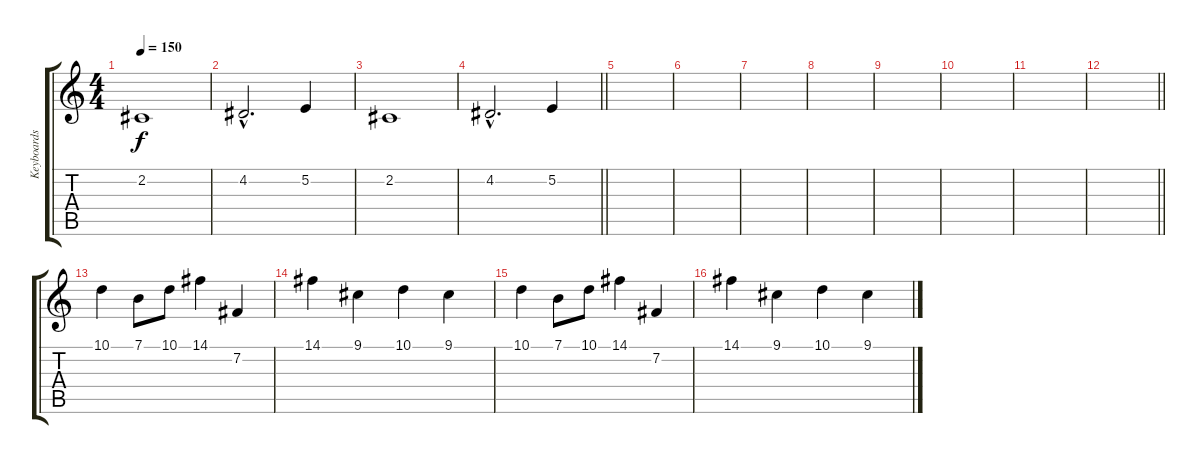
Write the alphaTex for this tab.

\track ("Keyboards" "Keyboards") {instrument churchorgan}
\staff {score tabs}
\tuning (E4 B3 G3 D3 A2 E2) {hide}
\ts (4 4)
\tempo 150
\clef g2
\ks c
2.2.1{dy f} |
4.2{hac}.2{d} 5.2.4 |
2.2.1 |
\barLineRight lightlight
4.2{hac}.2{d} 5.2.4 |
\section ("" "")
|
|
|
|
|
|
|
\barLineRight lightlight
|
\section ("" "")
10.1.4 7.1.8 10.1.8 14.1.4 7.2.4 |
14.1.4 9.1.4 10.1.4 9.1.4 |
10.1.4 7.1.8 10.1.8 14.1.4 7.2.4 |
14.1.4 9.1.4 10.1.4 9.1.4
